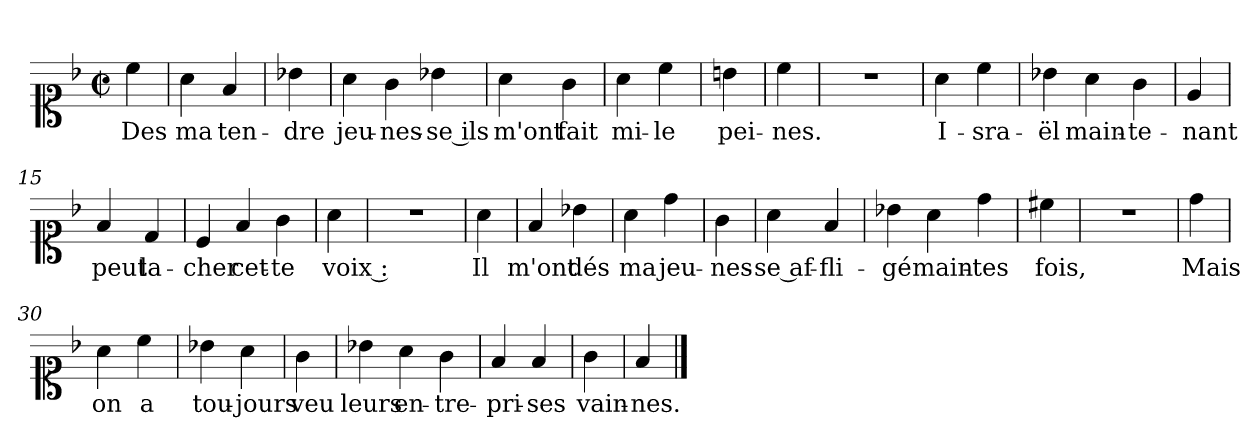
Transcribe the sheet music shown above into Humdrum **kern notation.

**kern	**text
*part1	*part1
*staff1	*staff1
*clefC1	*
*k[b-]	*
*F:	*
*M2/2	*
*met(c|)	*
=1	=1
4cc	Des
=2	=2
4a	ma
4f	ten-
=3	=3
4b-X	-dre
=4	=4
4a	jeu-
4g	-nes-
4b-X	-se ils
=6	=6
4a	m'ont
4g	fait
=7	=7
4a	mi-
4cc	-le
=8	=8
4b	pei-
=9	=9
4cc	-nes.
=10	=10
1r	.
=11	=11
4a	I-
4cc	-sra-
=12	=12
4b-X	-ël
4a	main-
4g	-te-
=14	=14
4e	-nant
=15	=15
4f	peut
4d	la-
=16	=16
4c	-cher
4f	cet-
4g	-te
=18	=18
4a	voix :
=19	=19
1r	.
=20	=20
4a	Il
=21	=21
4f	m'ont
4b-X	dés
=22	=22
4a	ma
4dd	jeu-
=23	=23
4g	-nes-
=24	=24
4a	-se af-
4f	-fli-
=25	=25
4b-X	-gé
4a	main-
4dd	-tes
=27	=27
4cc#X	fois,
=28	=28
1r	.
=29	=29
4dd	Mais
=30	=30
4a	on
4cc	a
=31	=31
4b-X	tou-
4a	-jours
=32	=32
4g	veu
=33	=33
4b-X	leurs
4a	en-
4g	-tre-
=35	=35
4f	-pri-
4f	-ses
=36	=36
4g	vain-
=37	=37
4f	-nes.
==	==
*-	*-
